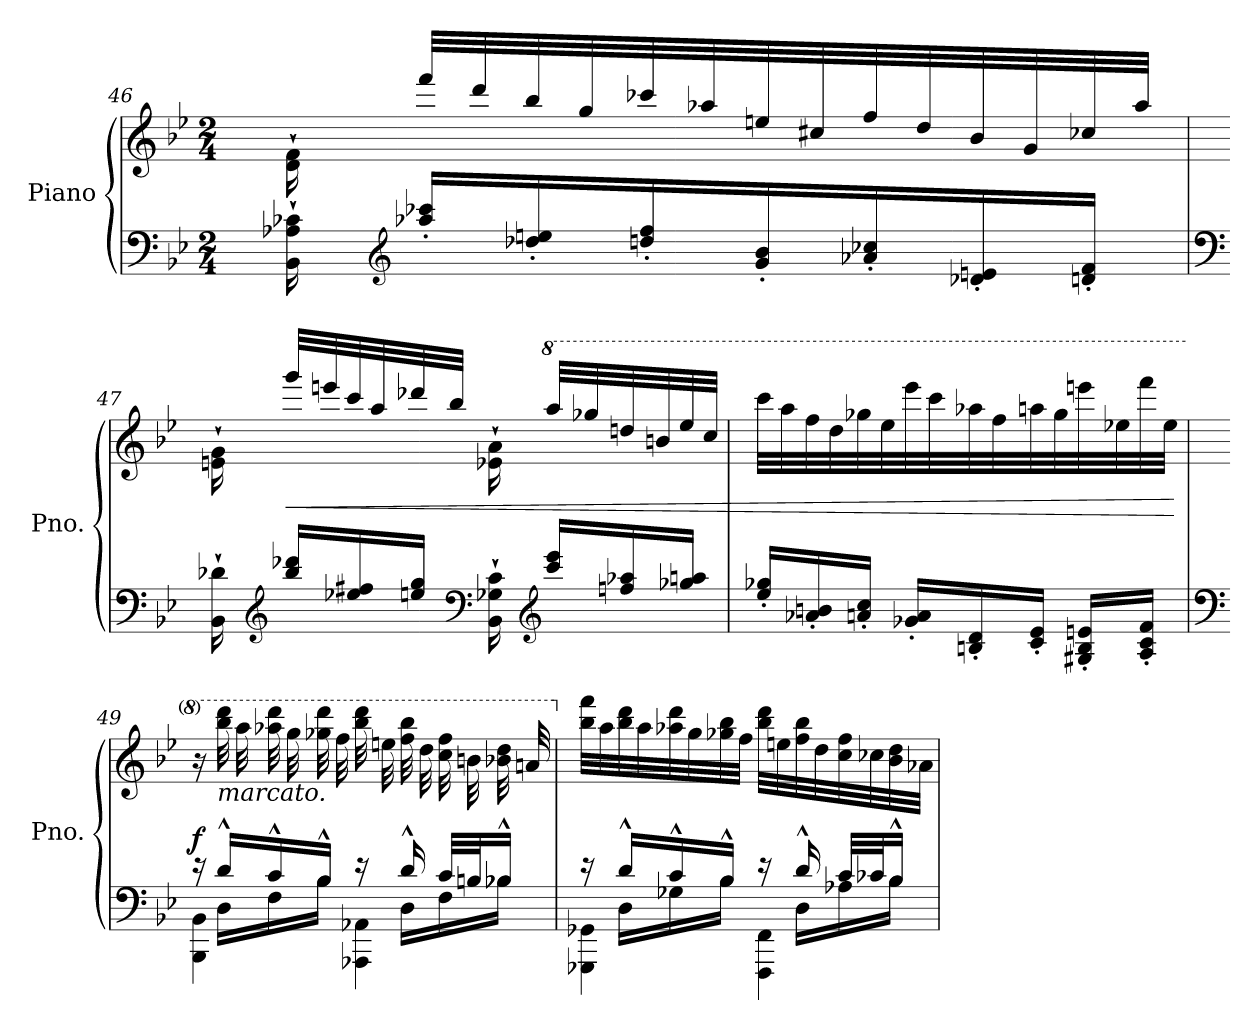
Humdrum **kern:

**kern	**kern	**dynam
*part1	*part1	*part1
*staff2	*staff1	*staff1/2
*I"Piano	*	*
*I'Pno.	*	*
*clefF4	*clefG2	*
*k[b-e-]	*k[b-e-]	*
*M2/4	*M2/4	*
=46	=46	=46
16BB-\` 16A-X\` 16c-X\`	16d\` 16f\`	.
*clefG2	*	*
16aa-X/' 16ccc-X/'LL	32fff/LLL	.
.	32ddd/	.
16dd-X/' 16een/'	32bb-/	.
.	32gg/	.
16ddn/' 16ff/'	32ccc-X/	.
.	32aa-X/	.
16g/' 16b-/'	32een/	.
.	32cc#X/	.
16a-X/' 16cc-X/'	32ff/	.
.	32dd/	.
16d-X/' 16en/'	32b-/	.
.	32g/	.
16dn/' 16f/'JJ	32cc-X/	.
.	32aa-/JJJ	.
!!LO:LB:g=z
=47	=47	=47
*clefF4	*	*
16BB-\` 16d-X\`	16en\` 16g\`	.
*clefG2	*	*
!	!	!LO:HP:b
16bb-/ 16ddd-X/LL	32ggg/LLL	<
.	32eeen/	.
16ee-X/ 16ff#X/	32ccc/	.
.	32aa/	.
16een/ 16gg/JJ	32ddd-X/	.
.	32bb-/JJJ	.
*clefF4	*	*
16BB-\` 16G-X\` 16c\`	16e-X\` 16a\`	.
*clefG2	*	*
*	*8va	*
16ccc/ 16eee-/LL	32aaa/LLL	.
.	32ggg-X/	.
16ffn/ 16aa-X/	32dddn/	.
.	32bbn/	.
16gg-X/ 16aan/JJ	32eee-/	.
.	32ccc/JJJ	.
!!LO:LB:g=z
=48	=48	=48
16ee-/' 16gg-X/'LL	32cccc\LLL	.
.	32aaa\	.
16a-X/' 16bn/'	32fff\	.
.	32ddd\	.
16an/' 16cc/'JJ	32ggg-X\	.
.	32eee-\	.
16g-X/' 16a/'LL	32eeee-\	.
.	32cccc\	.
16Bn/' 16d/'	32aaa-X\	.
.	32fff\	.
16c/' 16e-/'JJ	32aaan\	.
.	32ggg-\	.
16G#X/' 16B/' 16en/'LL	32eeeen\	.
.	32eee-X\	.
16A/' 16c/' 16f/'JJ	32ffff\	.
.	32eee-\JJJ	.
.	.	[
=49	=49	=49
*clefF4	*	*
*^	*	*
*	*^	*	*
!	!	!	!	!LO:DY:a=2
16r	4BBB-\ 4BB-\	16ryy	16r	f
!	!	!	!LO:TX:b:i:t=marcato.	!
16d^^/LL	.	16D\LL	32bbb-\ 32dddd\	.
.	.	.	32aaa\	.
16c^^/	.	16F\	32aaa-X\ 32dddd\	.
.	.	.	32ggg\	.
16B-^^/JJ	.	16B-\JJ	32ggg-X\ 32dddd\	.
.	.	.	32fff\	.
16r	4AAA-X\ 4AA-X\	16ryy	32bbb-\ 32dddd\	.
.	.	.	32eeen\	.
16d^^/	.	16D\LL	32fff\ 32bbb-\	.
.	.	.	32ddd\	.
32c/LLL	.	16F\	32ccc\ 32fff\	.
32Bn/J	.	.	32bbn\	.
16B-X^^/JJ	.	16B-\JJ	32bb-X\ 32ddd\	.
.	.	.	32aan/	.
!!LO:LB:g=z
=50	=50	=50	=50	=50
*	*	*	*X8va	*
16r	4GGG-X\ 4GG-X\	16ryy	32bb-\ 32fff\LLL	.
.	.	.	32aa\	.
16d^^/LL	.	16D\LL	32bb-\ 32ddd\	.
.	.	.	32aa\	.
16c^^/	.	16G-X\	32aa-X\ 32ddd\	.
.	.	.	32gg\	.
16B-^^/JJ	.	16B-\JJ	32gg-X\ 32bb-\	.
.	.	.	32ff\JJJ	.
16r	4FFF\ 4FF\	16ryy	32bb-\ 32ddd\LLL	.
.	.	.	32een\	.
16d^^/	.	16D\LL	32ff\ 32bb-\	.
.	.	.	32dd\	.
32c/LLL	.	16A-X\	32cc\ 32ff\	.
32c-X/J	.	.	32cc-X\	.
16B-^^/JJ	.	16B-\JJ	32b-\ 32dd\	.
.	.	.	32a-X\JJJ	.
*v	*v	*v	*	*
=	=	=
*-	*-	*-
